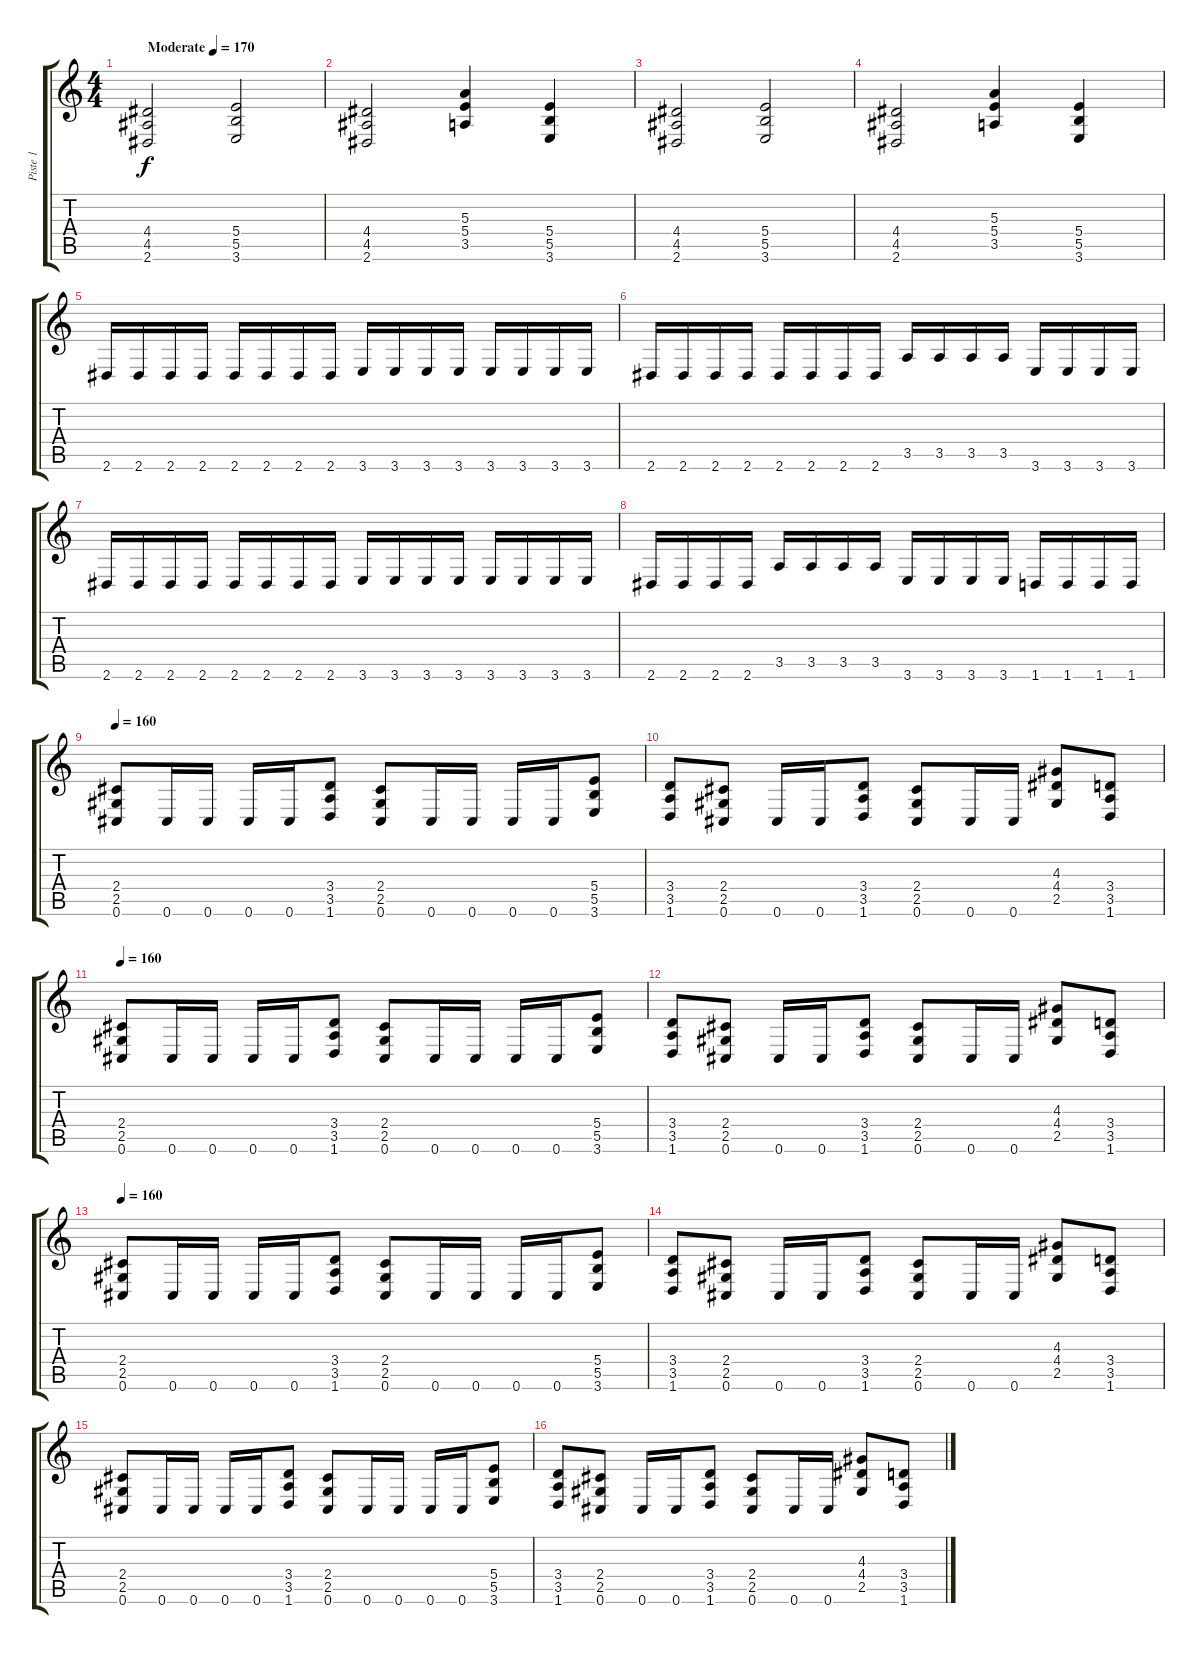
\track ("Piste 1" "Piste 1") {instrument distortionguitar}
\staff {score tabs}
\tuning (Db4 Ab3 E3 B2 Gb2 Db2) {hide}
\ts (4 4)
\tempo (170 "Moderate")
\clef g2
\ks c
(4.4 4.5 2.6).2{dy f instrument distortionguitar} (5.4 5.5 3.6).2 |
(4.4 4.5 2.6).2 (5.3 5.4 3.5).4 (5.4 5.5 3.6).4 |
(4.4 4.5 2.6).2 (5.4 5.5 3.6).2 |
(4.4 4.5 2.6).2 (5.3 5.4 3.5).4 (5.4 5.5 3.6).4 |
2.6.16 2.6.16 2.6.16 2.6.16 2.6.16 2.6.16 2.6.16 2.6.16 3.6.16 3.6.16 3.6.16 3.6.16 3.6.16 3.6.16 3.6.16 3.6.16 |
2.6.16 2.6.16 2.6.16 2.6.16 2.6.16 2.6.16 2.6.16 2.6.16 3.5.16 3.5.16 3.5.16 3.5.16 3.6.16 3.6.16 3.6.16 3.6.16 |
2.6.16 2.6.16 2.6.16 2.6.16 2.6.16 2.6.16 2.6.16 2.6.16 3.6.16 3.6.16 3.6.16 3.6.16 3.6.16 3.6.16 3.6.16 3.6.16 |
2.6.16 2.6.16 2.6.16 2.6.16 3.5.16 3.5.16 3.5.16 3.5.16 3.6.16 3.6.16 3.6.16 3.6.16 1.6.16 1.6.16 1.6.16 1.6.16 |
\tempo 160
(2.4 2.5 0.6).8 0.6.16 0.6.16 0.6.16 0.6.16 (3.4 3.5 1.6).8 (2.4 2.5 0.6).8 0.6.16 0.6.16 0.6.16 0.6.16 (5.4 5.5 3.6).8 |
(3.4 3.5 1.6).8 (2.4 2.5 0.6).8 0.6.16 0.6.16 (3.4 3.5 1.6).8 (2.4 2.5 0.6).8 0.6.16 0.6.16 (4.3 4.4 2.5).8 (3.4 3.5 1.6).8 |
\tempo 160
(2.4 2.5 0.6).8 0.6.16 0.6.16 0.6.16 0.6.16 (3.4 3.5 1.6).8 (2.4 2.5 0.6).8 0.6.16 0.6.16 0.6.16 0.6.16 (5.4 5.5 3.6).8 |
(3.4 3.5 1.6).8 (2.4 2.5 0.6).8 0.6.16 0.6.16 (3.4 3.5 1.6).8 (2.4 2.5 0.6).8 0.6.16 0.6.16 (4.3 4.4 2.5).8 (3.4 3.5 1.6).8 |
\tempo 160
(2.4 2.5 0.6).8 0.6.16 0.6.16 0.6.16 0.6.16 (3.4 3.5 1.6).8 (2.4 2.5 0.6).8 0.6.16 0.6.16 0.6.16 0.6.16 (5.4 5.5 3.6).8 |
(3.4 3.5 1.6).8 (2.4 2.5 0.6).8 0.6.16 0.6.16 (3.4 3.5 1.6).8 (2.4 2.5 0.6).8 0.6.16 0.6.16 (4.3 4.4 2.5).8 (3.4 3.5 1.6).8 |
(2.4 2.5 0.6).8 0.6.16 0.6.16 0.6.16 0.6.16 (3.4 3.5 1.6).8 (2.4 2.5 0.6).8 0.6.16 0.6.16 0.6.16 0.6.16 (5.4 5.5 3.6).8 |
(3.4 3.5 1.6).8 (2.4 2.5 0.6).8 0.6.16 0.6.16 (3.4 3.5 1.6).8 (2.4 2.5 0.6).8 0.6.16 0.6.16 (4.3 4.4 2.5).8 (3.4 3.5 1.6).8
